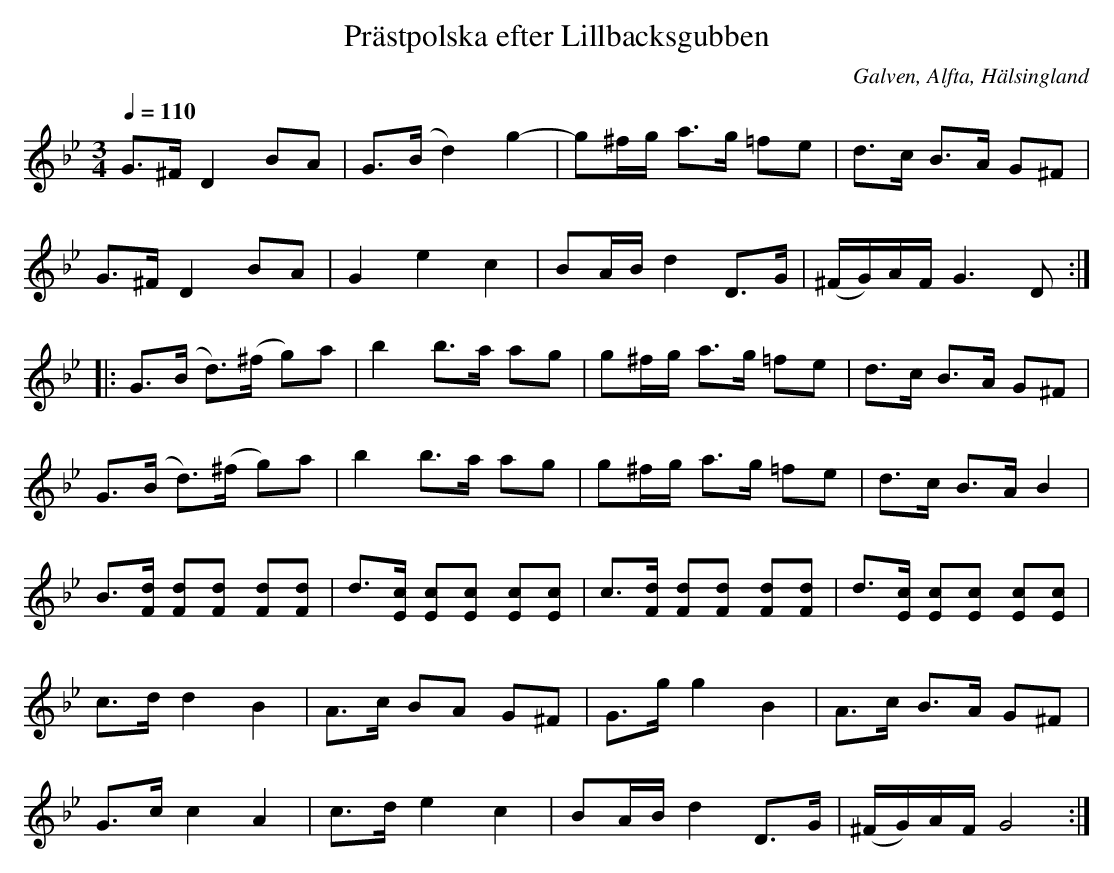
X:1
T:Prästpolska efter Lillbacksgubben
O:Galven, Alfta, Hälsingland
M:3/4
L:1/8
Q:1/4=110
K:Gm
G>^F   D2       BA         | G>(B   d2)      g2-       | g^f/g/ a>g =fe | d>c         B>A G^F  |
G>^F   D2       BA         | G2     e2       c2           | BA/B/  d2 D>G  | (^F/G/)A/F/ G3 D  ::
G>(B   d>)(^f   g)a        | b2     b>a      ag         | g^f/g/ a>g =fe | d>c         B>A G^F  |
G>(B   d>)(^f   g)a        | b2     b>a      ag         | g^f/g/ a>g =fe | d>c         B>A B2   |
B>[Fd] [Fd][Fd] [Fd][Fd] | d>[Ec] [Ec][Ec] [Ec][Ec] | \
c>[Fd] [Fd][Fd] [Fd][Fd] | d>[Ec] [Ec][Ec] [Ec][Ec] |
c>d    d2       B2           | A>c    BA       G^F       | G>g    g2 B2     | A>c         B>A G^F  |
G>c    c2       A2           | c>d    e2       c2        | BA/B/  d2 D>G   | (^F/G/)A/F/ G4      :|
